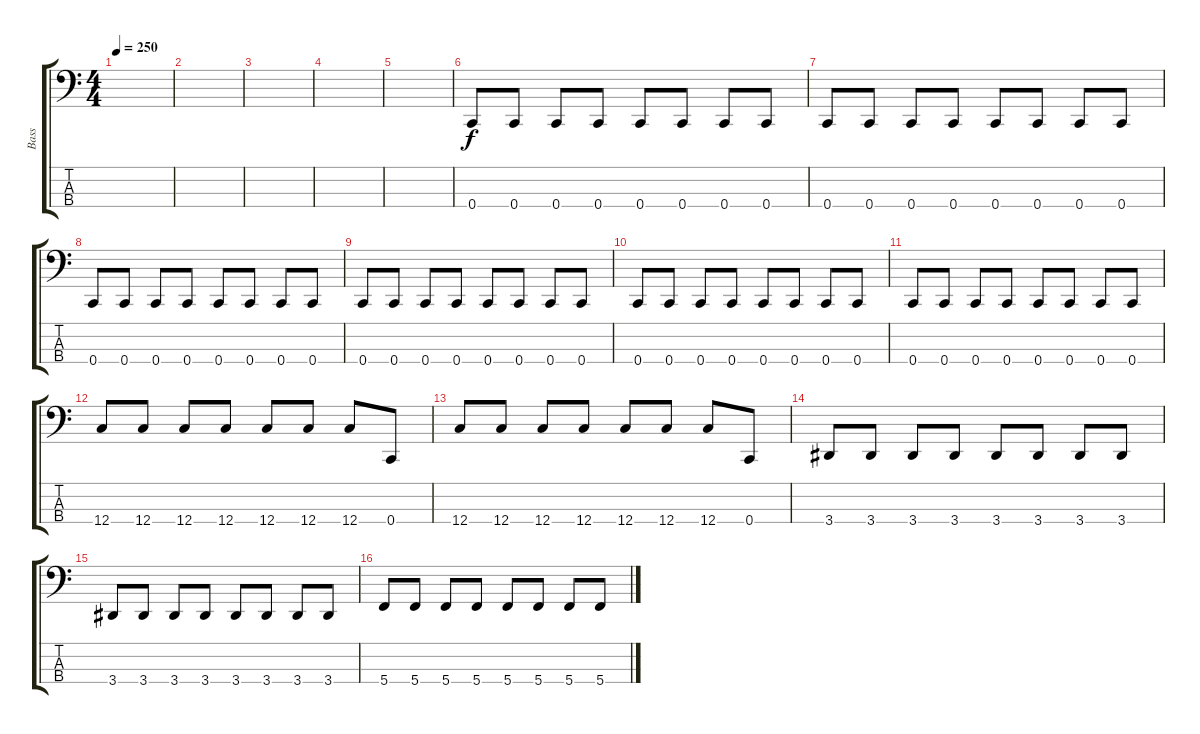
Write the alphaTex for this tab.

\track ("Bass" "Bass") {instrument electricbassfinger}
\staff {score tabs}
\tuning (F2 C2 G1 C1) {hide}
\ts (4 4)
\tempo 250
\clef f4
\ks c
|
|
|
|
|
0.4.8 0.4.8 0.4.8 0.4.8 0.4.8 0.4.8 0.4.8 0.4.8 |
0.4.8 0.4.8 0.4.8 0.4.8 0.4.8 0.4.8 0.4.8 0.4.8 |
0.4.8 0.4.8 0.4.8 0.4.8 0.4.8 0.4.8 0.4.8 0.4.8 |
0.4.8 0.4.8 0.4.8 0.4.8 0.4.8 0.4.8 0.4.8 0.4.8 |
0.4.8 0.4.8 0.4.8 0.4.8 0.4.8 0.4.8 0.4.8 0.4.8 |
0.4.8 0.4.8 0.4.8 0.4.8 0.4.8 0.4.8 0.4.8 0.4.8 |
12.4.8 12.4.8 12.4.8 12.4.8 12.4.8 12.4.8 12.4.8 0.4.8 |
12.4.8 12.4.8 12.4.8 12.4.8 12.4.8 12.4.8 12.4.8 0.4.8 |
3.4.8 3.4.8 3.4.8 3.4.8 3.4.8 3.4.8 3.4.8 3.4.8 |
3.4.8 3.4.8 3.4.8 3.4.8 3.4.8 3.4.8 3.4.8 3.4.8 |
5.4.8 5.4.8 5.4.8 5.4.8 5.4.8 5.4.8 5.4.8 5.4.8
